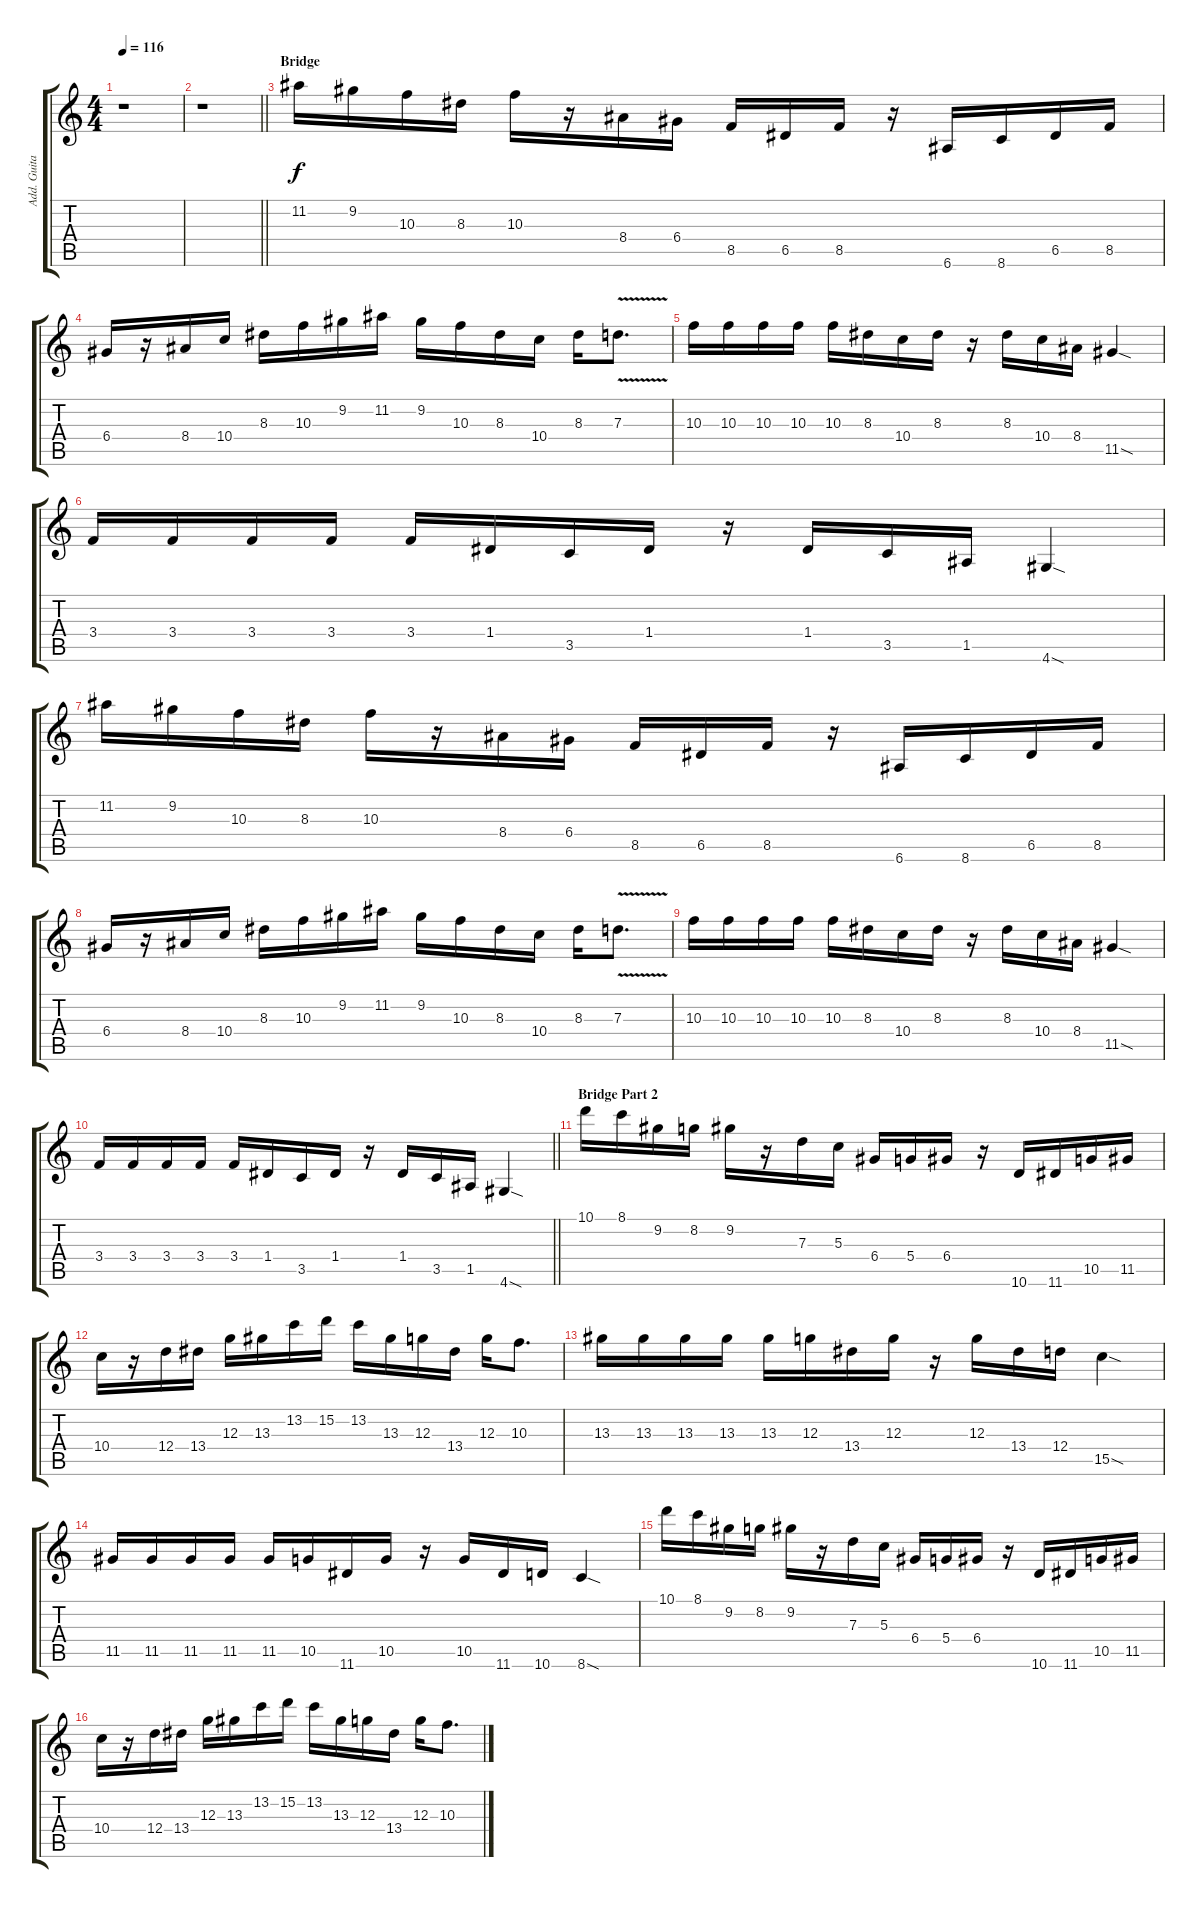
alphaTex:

\track ("Add. Guitar" "Add. Guita") {instrument overdrivenguitar}
\staff {score tabs}
\tuning (E4 B3 G3 D3 A2 E2) {hide}
\ts (4 4)
\tempo 116
\clef g2
\ks c
r.1{dy mp} |
\barLineRight lightlight
r.1 |
\section ("" "Bridge")
11.2.16{dy f} 9.2.16 10.3.16 8.3.16 10.3.16 r.16 8.4.16 6.4.16 8.5.16 6.5.16 8.5.16 r.16 6.6.16 8.6.16 6.5.16 8.5.16 |
6.4.16 r.16 8.4.16 10.4.16 8.3.16 10.3.16 9.2.16 11.2.16 9.2.16 10.3.16 8.3.16 10.4.16 8.3.16 7.3{v}.8{d} |
10.3.16 10.3.16 10.3.16 10.3.16 10.3.16 8.3.16 10.4.16 8.3.16 r.16 8.3.16 10.4.16 8.4.16 11.5{sod}.4 |
3.4.16 3.4.16 3.4.16 3.4.16 3.4.16 1.4.16 3.5.16 1.4.16 r.16 1.4.16 3.5.16 1.5.16 4.6{sod}.4 |
11.2.16 9.2.16 10.3.16 8.3.16 10.3.16 r.16 8.4.16 6.4.16 8.5.16 6.5.16 8.5.16 r.16 6.6.16 8.6.16 6.5.16 8.5.16 |
6.4.16 r.16 8.4.16 10.4.16 8.3.16 10.3.16 9.2.16 11.2.16 9.2.16 10.3.16 8.3.16 10.4.16 8.3.16 7.3{v}.8{d} |
10.3.16 10.3.16 10.3.16 10.3.16 10.3.16 8.3.16 10.4.16 8.3.16 r.16 8.3.16 10.4.16 8.4.16 11.5{sod}.4 |
\barLineRight lightlight
3.4.16 3.4.16 3.4.16 3.4.16 3.4.16 1.4.16 3.5.16 1.4.16 r.16 1.4.16 3.5.16 1.5.16 4.6{sod}.4 |
\section ("" "Bridge Part 2")
10.1.16{volume 13} 8.1.16 9.2.16 8.2.16 9.2.16 r.16 7.3.16 5.3.16 6.4.16 5.4.16 6.4.16 r.16 10.6.16 11.6.16 10.5.16 11.5.16 |
10.4.16 r.16 12.4.16 13.4.16 12.3.16 13.3.16 13.2.16 15.2.16 13.2.16 13.3.16 12.3.16 13.4.16 12.3.16 10.3.8{d} |
13.3.16 13.3.16 13.3.16 13.3.16 13.3.16 12.3.16 13.4.16 12.3.16 r.16 12.3.16 13.4.16 12.4.16 15.5{sod}.4 |
11.5.16 11.5.16 11.5.16 11.5.16 11.5.16 10.5.16 11.6.16 10.5.16 r.16 10.5.16 11.6.16 10.6.16 8.6{sod}.4 |
10.1.16 8.1.16 9.2.16 8.2.16 9.2.16 r.16 7.3.16 5.3.16 6.4.16 5.4.16 6.4.16 r.16 10.6.16 11.6.16 10.5.16 11.5.16 |
10.4.16 r.16 12.4.16 13.4.16 12.3.16 13.3.16 13.2.16 15.2.16 13.2.16 13.3.16 12.3.16 13.4.16 12.3.16 10.3.8{d}
